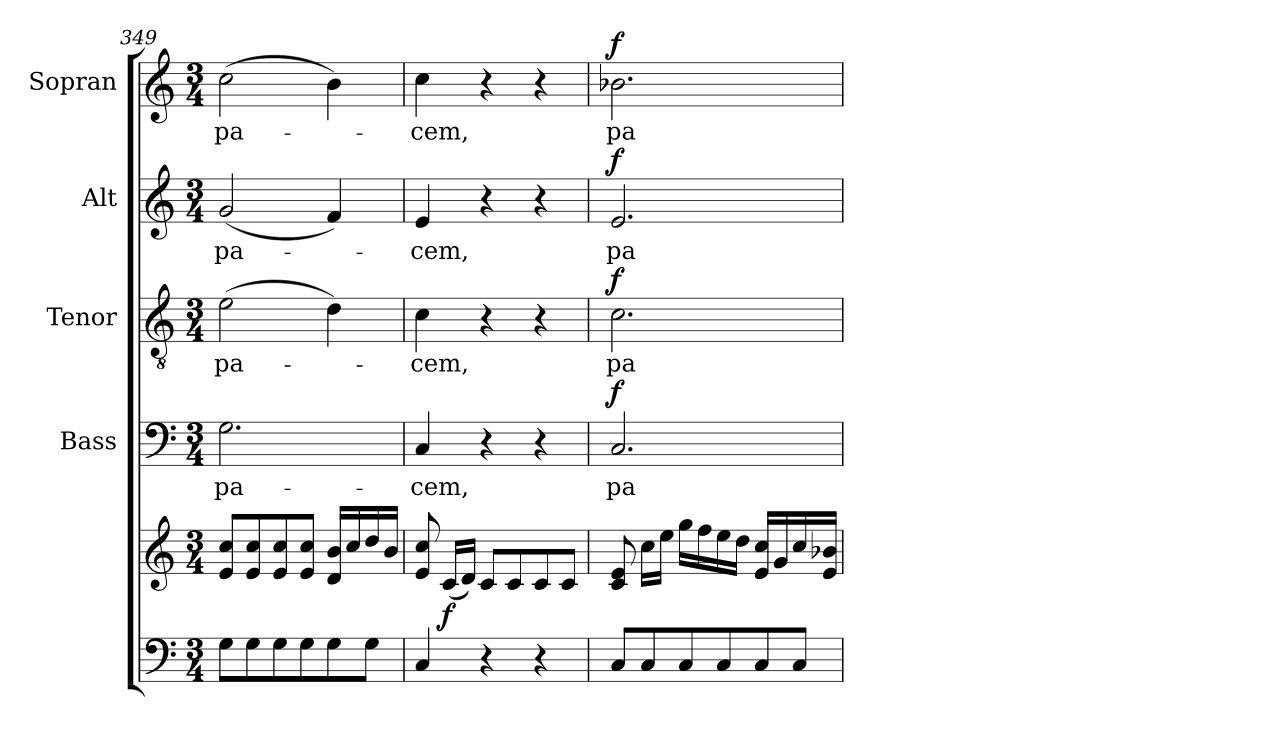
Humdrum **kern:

**kern	**kern	**dynam	**kern	**text	**dynam	**kern	**text	**dynam	**kern	**text	**dynam	**kern	**text	**dynam
*part5	*part5	*part5	*part4	*part4	*part4	*part3	*part3	*part3	*part2	*part2	*part2	*part1	*part1	*part1
*staff6	*staff5	*staff5/6	*staff4	*staff4	*staff4	*staff3	*staff3	*staff3	*staff2	*staff2	*staff2	*staff1	*staff1	*staff1
*	*	*	*I"Bass	*	*	*I"Tenor	*	*	*I"Alt	*	*	*I"Sopran	*	*
*	*	*	*I'B.	*	*	*I'T.	*	*	*I'A.	*	*	*I'S.	*	*
*clefF4	*clefG2	*	*clefF4	*	*	*clefGv2	*	*	*clefG2	*	*	*clefG2	*	*
*k[]	*k[]	*	*k[]	*	*	*k[]	*	*	*k[]	*	*	*k[]	*	*
*C:	*C:	*	*C:	*	*	*C:	*	*	*C:	*	*	*C:	*	*
*M3/4	*M3/4	*	*M3/4	*	*	*M3/4	*	*	*M3/4	*	*	*M3/4	*	*
=349	=349	=349	=349	=349	=349	=349	=349	=349	=349	=349	=349	=349	=349	=349
!	!	!	!	!LO:LY:b	!	!	!LO:LY:b	!	!	!LO:LY:b	!	!	!LO:LY:b	!
8G\L	8e/ 8cc/L	.	2.G\	pa-	.	(>2e\	pa-	.	(<2g/	pa-	.	(>2cc\	pa-	.
8G\	8e/ 8cc/	.	.	.	.	.	.	.	.	.	.	.	.	.
8G\	8e/ 8cc/	.	.	.	.	.	.	.	.	.	.	.	.	.
8G\	8e/ 8cc/J	.	.	.	.	.	.	.	.	.	.	.	.	.
8G\	16d/ 16b/LL	.	.	.	.	4d\)	.	.	4f/)	.	.	4b\)	.	.
.	16cc/	.	.	.	.	.	.	.	.	.	.	.	.	.
8G\J	16dd/	.	.	.	.	.	.	.	.	.	.	.	.	.
.	16b/JJ	.	.	.	.	.	.	.	.	.	.	.	.	.
!!LO:PB:g=z
=350	=350	=350	=350	=350	=350	=350	=350	=350	=350	=350	=350	=350	=350	=350
!	!	!	!	!LO:LY:b	!	!	!LO:LY:b	!	!	!LO:LY:b	!	!	!LO:LY:b	!
4C/	8e/ 8cc/	.	4C/	-cem,	.	4c\	-cem,	.	4e/	-cem,	.	4cc\	-cem,	.
!	!	!LO:DY:b	!	!	!	!	!	!	!	!	!	!	!	!
.	(<16c/LL	f	.	.	.	.	.	.	.	.	.	.	.	.
.	16d/JJ)	.	.	.	.	.	.	.	.	.	.	.	.	.
4r	8c/L	.	4r	.	.	4r	.	.	4r	.	.	4r	.	.
.	8c/	.	.	.	.	.	.	.	.	.	.	.	.	.
4r	8c/	.	4r	.	.	4r	.	.	4r	.	.	4r	.	.
.	8c/J	.	.	.	.	.	.	.	.	.	.	.	.	.
=351	=351	=351	=351	=351	=351	=351	=351	=351	=351	=351	=351	=351	=351	=351
!	!	!	!	!LO:LY:b	!LO:DY:a	!	!LO:LY:b	!LO:DY:a	!	!LO:LY:b	!LO:DY:a	!	!LO:LY:b	!LO:DY:a
8C/L	8c/ 8e/	.	2.C/	pa-	f	2.c\	pa-	f	2.e/	pa-	f	2.b-X\	pa-	f
8C/	16cc\LL	.	.	.	.	.	.	.	.	.	.	.	.	.
.	16ee\JJ	.	.	.	.	.	.	.	.	.	.	.	.	.
8C/	16gg\LL	.	.	.	.	.	.	.	.	.	.	.	.	.
.	16ff\	.	.	.	.	.	.	.	.	.	.	.	.	.
8C/	16ee\	.	.	.	.	.	.	.	.	.	.	.	.	.
.	16dd\JJ	.	.	.	.	.	.	.	.	.	.	.	.	.
8C/	16e/ 16cc/LL	.	.	.	.	.	.	.	.	.	.	.	.	.
.	16g/	.	.	.	.	.	.	.	.	.	.	.	.	.
8C/J	16cc/	.	.	.	.	.	.	.	.	.	.	.	.	.
.	16e/ 16b-X/JJ	.	.	.	.	.	.	.	.	.	.	.	.	.
=	=	=	=	=	=	=	=	=	=	=	=	=	=	=
*-	*-	*-	*-	*-	*-	*-	*-	*-	*-	*-	*-	*-	*-	*-
